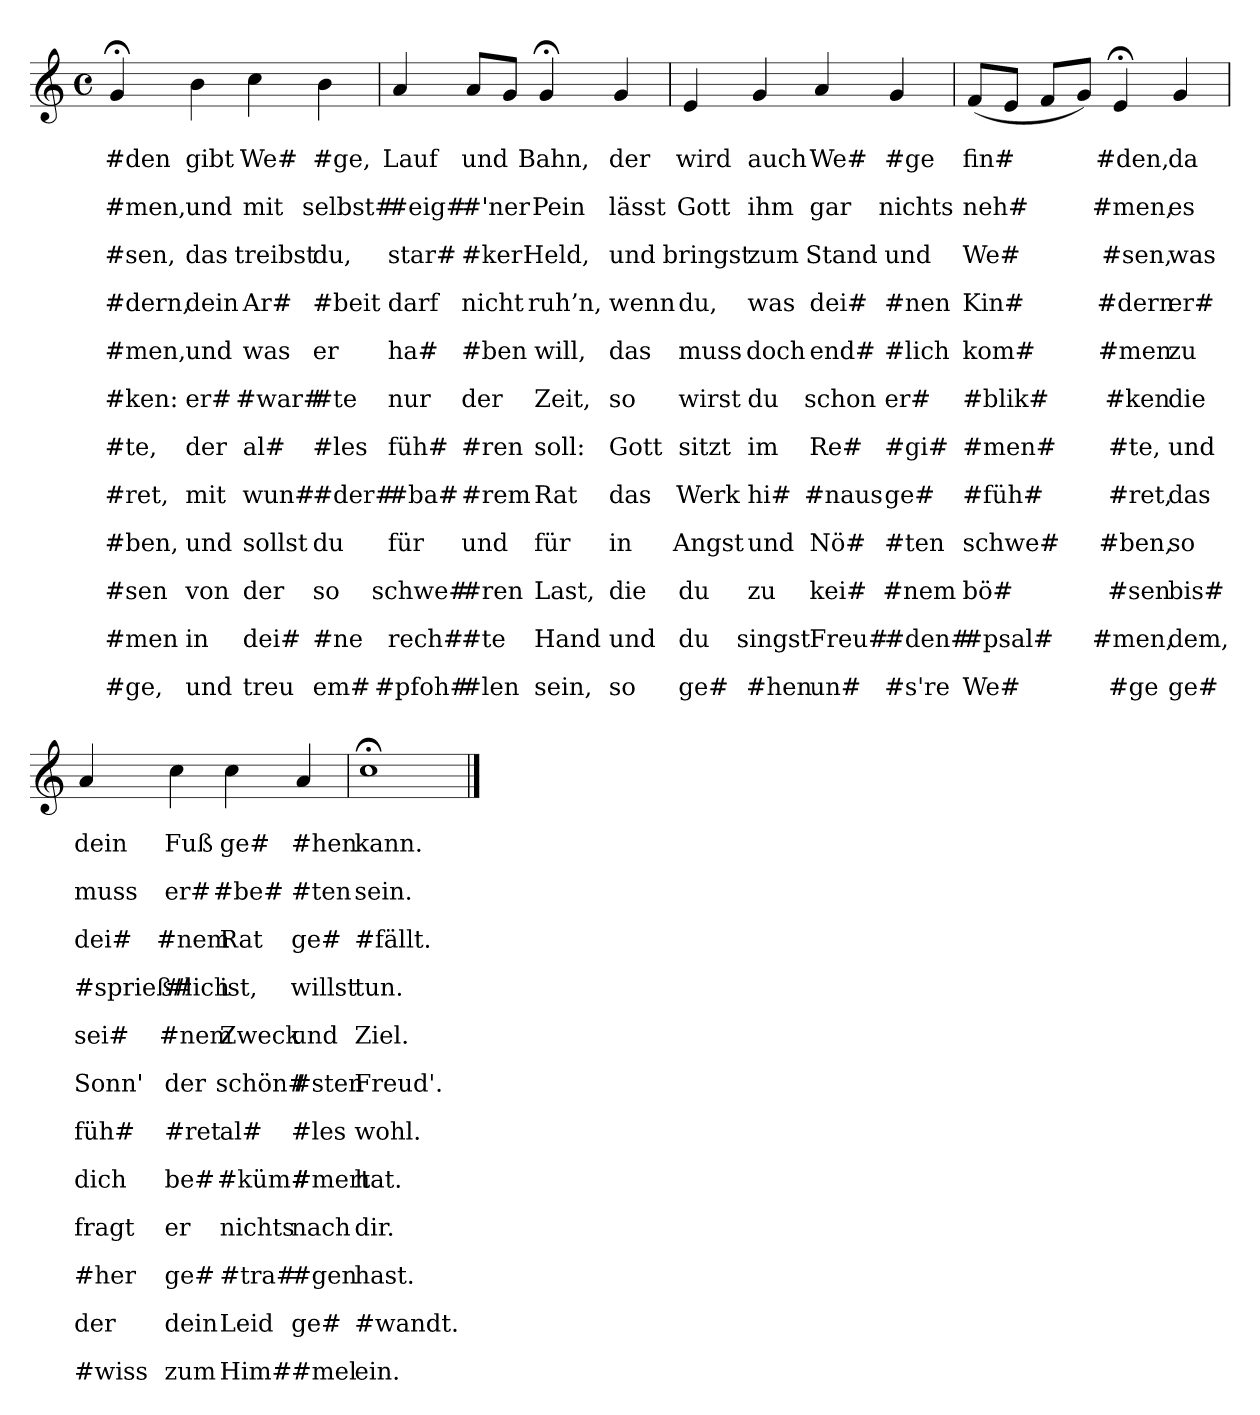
**kern	**text	**text	**text	**text	**text	**text	**text	**text	**text	**text	**text	**text	**text	**text	**text	**text	**text	**text	**text	**text	**text	**text	**text	**text
*part1	*part1	*part1	*part1	*part1	*part1	*part1	*part1	*part1	*part1	*part1	*part1	*part1	*part1	*part1	*part1	*part1	*part1	*part1	*part1	*part1	*part1	*part1	*part1	*part1
*staff1	*staff1	*staff1	*staff1	*staff1	*staff1	*staff1	*staff1	*staff1	*staff1	*staff1	*staff1	*staff1	*staff1	*staff1	*staff1	*staff1	*staff1	*staff1	*staff1	*staff1	*staff1	*staff1	*staff1	*staff1
*clefG2	*	*	*	*	*	*	*	*	*	*	*	*	*	*	*	*	*	*	*	*	*	*	*	*
*M4/4	*	*	*	*	*	*	*	*	*	*	*	*	*	*	*	*	*	*	*	*	*	*	*	*
*met(c)	*	*	*	*	*	*	*	*	*	*	*	*	*	*	*	*	*	*	*	*	*	*	*	*
=	=	=	=	=	=	=	=	=	=	=	=	=	=	=	=	=	=	=	=	=	=	=	=	=
4g;<	.	#den	.	#men,	.	#sen,	.	#dern,	.	#men,	.	#ken:	.	#te,	.	#ret,	.	#ben,	.	#sen	.	#men	.	#ge,
4b	.	gibt	.	und	.	das	.	dein	.	und	.	er#	.	der	.	mit	.	und	.	von	.	in	.	und
4cc	.	We#	.	mit	.	treibst	.	Ar#	.	was	.	#war#	.	al#	.	wun#	.	sollst	.	der	.	dei#	.	treu
4b	.	#ge,	.	selbst#	.	du,	.	#beit	.	er	.	#te	.	#les	.	#der#	.	du	.	so	.	#ne	.	em#
=	=	=	=	=	=	=	=	=	=	=	=	=	=	=	=	=	=	=	=	=	=	=	=	=
4a	.	Lauf	.	#eig#	.	star#	.	darf	.	ha#	.	nur	.	füh#	.	#ba#	.	für	.	schwe#	.	rech#	.	#pfoh#
8aL	.	und	.	#'ner	.	#ker	.	nicht	.	#ben	.	der	.	#ren	.	#rem	.	und	.	#ren	.	#te	.	#len
8gJ	.	.	.	.	.	.	.	.	.	.	.	.	.	.	.	.	.	.	.	.	.	.	.	.
4g;<	.	Bahn,	.	Pein	.	Held,	.	ruh’n,	.	will,	.	Zeit,	.	soll:	.	Rat	.	für	.	Last,	.	Hand	.	sein,
4g	.	der	.	lässt	.	und	.	wenn	.	das	.	so	.	Gott	.	das	.	in	.	die	.	und	.	so
=	=	=	=	=	=	=	=	=	=	=	=	=	=	=	=	=	=	=	=	=	=	=	=	=
4e	.	wird	.	Gott	.	bringst	.	du,	.	muss	.	wirst	.	sitzt	.	Werk	.	Angst	.	du	.	du	.	ge#
4g	.	auch	.	ihm	.	zum	.	was	.	doch	.	du	.	im	.	hi#	.	und	.	zu	.	singst	.	#hen
4a	.	We#	.	gar	.	Stand	.	dei#	.	end#	.	schon	.	Re#	.	#naus	.	Nö#	.	kei#	.	Freu#	.	un#
4g	.	#ge	.	nichts	.	und	.	#nen	.	#lich	.	er#	.	#gi#	.	ge#	.	#ten	.	#nem	.	#den#	.	#s're
=	=	=	=	=	=	=	=	=	=	=	=	=	=	=	=	=	=	=	=	=	=	=	=	=
(8fL	.	fin#	.	neh#	.	We#	.	Kin#	.	kom#	.	#blik#	.	#men#	.	#füh#	.	schwe#	.	bö#	.	#psal#	.	We#
8eJ	.	.	.	.	.	.	.	.	.	.	.	.	.	.	.	.	.	.	.	.	.	.	.	.
8fL	.	.	.	.	.	.	.	.	.	.	.	.	.	.	.	.	.	.	.	.	.	.	.	.
8gJ)	.	.	.	.	.	.	.	.	.	.	.	.	.	.	.	.	.	.	.	.	.	.	.	.
4e;<	.	#den,	.	#men,	.	#sen,	.	#dern	.	#men	.	#ken	.	#te,	.	#ret,	.	#ben,	.	#sen	.	#men,	.	#ge
4g	.	da	.	es	.	was	.	er#	.	zu	.	die	.	und	.	das	.	so	.	bis#	.	dem,	.	ge#
=	=	=	=	=	=	=	=	=	=	=	=	=	=	=	=	=	=	=	=	=	=	=	=	=
4a	.	dein	.	muss	.	dei#	.	#sprieß#	.	sei#	.	Sonn'	.	füh#	.	dich	.	fragt	.	#her	.	der	.	#wiss
4cc	.	Fuß	.	er#	.	#nem	.	#lich	.	#nem	.	der	.	#ret	.	be#	.	er	.	ge#	.	dein	.	zum
4cc	.	ge#	.	#be#	.	Rat	.	ist,	.	Zweck	.	schön#	.	al#	.	#küm#	.	nichts	.	#tra#	.	Leid	.	Him#
4a	.	#hen	.	#ten	.	ge#	.	willst	.	und	.	#sten	.	#les	.	#mert	.	nach	.	#gen	.	ge#	.	#mel
=	=	=	=	=	=	=	=	=	=	=	=	=	=	=	=	=	=	=	=	=	=	=	=	=
1cc;<	.	kann.	.	sein.	.	#fällt.	.	tun.	.	Ziel.	.	Freud'.	.	wohl.	.	hat.	.	dir.	.	hast.	.	#wandt.	.	ein.
==	==	==	==	==	==	==	==	==	==	==	==	==	==	==	==	==	==	==	==	==	==	==	==	==
*-	*-	*-	*-	*-	*-	*-	*-	*-	*-	*-	*-	*-	*-	*-	*-	*-	*-	*-	*-	*-	*-	*-	*-	*-
